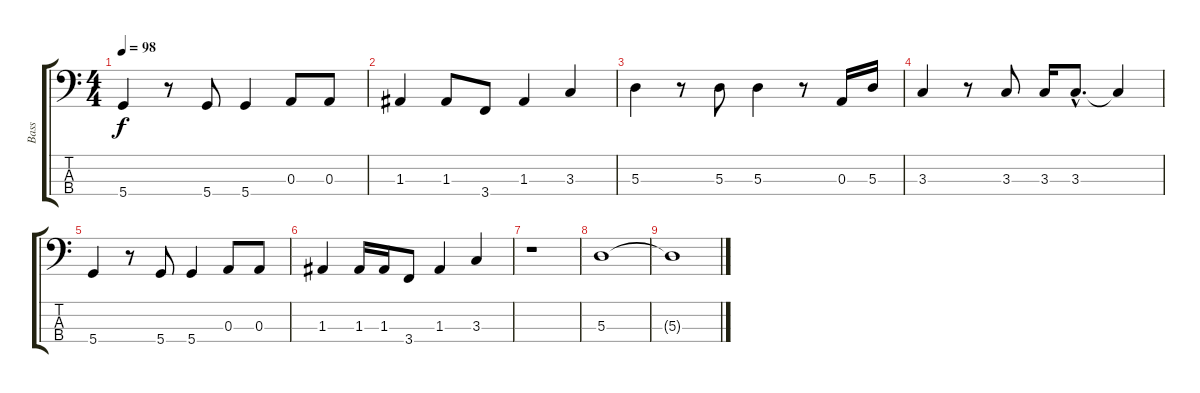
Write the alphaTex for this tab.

\track ("Bass" "Bass") {instrument fretlessbass}
\staff {score tabs}
\tuning (G2 D2 A1 D1) {hide}
\ts (4 4)
\tempo 98
\clef f4
\ks c
5.4.4{dy f} r.8 5.4.8 5.4.4 0.3.8 0.3.8 |
1.3.4 1.3.8 3.4.8 1.3.4 3.3.4 |
5.3.4 r.8 5.3.8 5.3.4 r.8 0.3.16 5.3.16 |
3.3.4 r.8 3.3.8 3.3.16 3.3{hac}.8{d} 3.3{t}.4 |
5.4.4 r.8 5.4.8 5.4.4 0.3.8 0.3.8 |
1.3.4 1.3.16 1.3.16 3.4.8 1.3.4 3.3.4 |
r.1 |
5.3.1 |
5.3{t}.1
